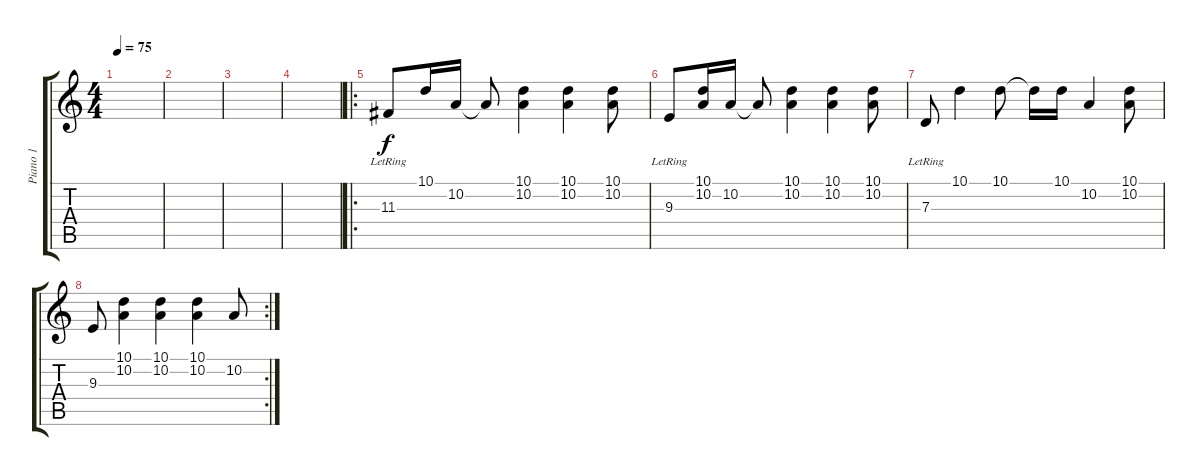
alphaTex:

\track ("Piano 1" "Piano 1") {instrument acousticgrandpiano}
\staff {score tabs}
\tuning (E4 B3 G3 D3 A2 E2) {hide}
\ts (4 4)
\tempo 75
\clef g2
\ks c
|
|
|
|
\ro
11.3{lr}.8 10.1.16 10.2.16 10.2{t}.8 (10.1 10.2).4 (10.1 10.2).4 (10.1 10.2).8 |
9.3{lr}.8 (10.1 10.2).16 10.2.16 10.2{t}.8 (10.1 10.2).4 (10.1 10.2).4 (10.1 10.2).8 |
7.3{lr}.8 10.1.4 10.1.8 10.1{t}.16 10.1.16 10.2.4 (10.1 10.2).8 |
\rc 2
9.3.8 (10.1 10.2).4 (10.1 10.2).4 (10.1 10.2).4 10.2.8
